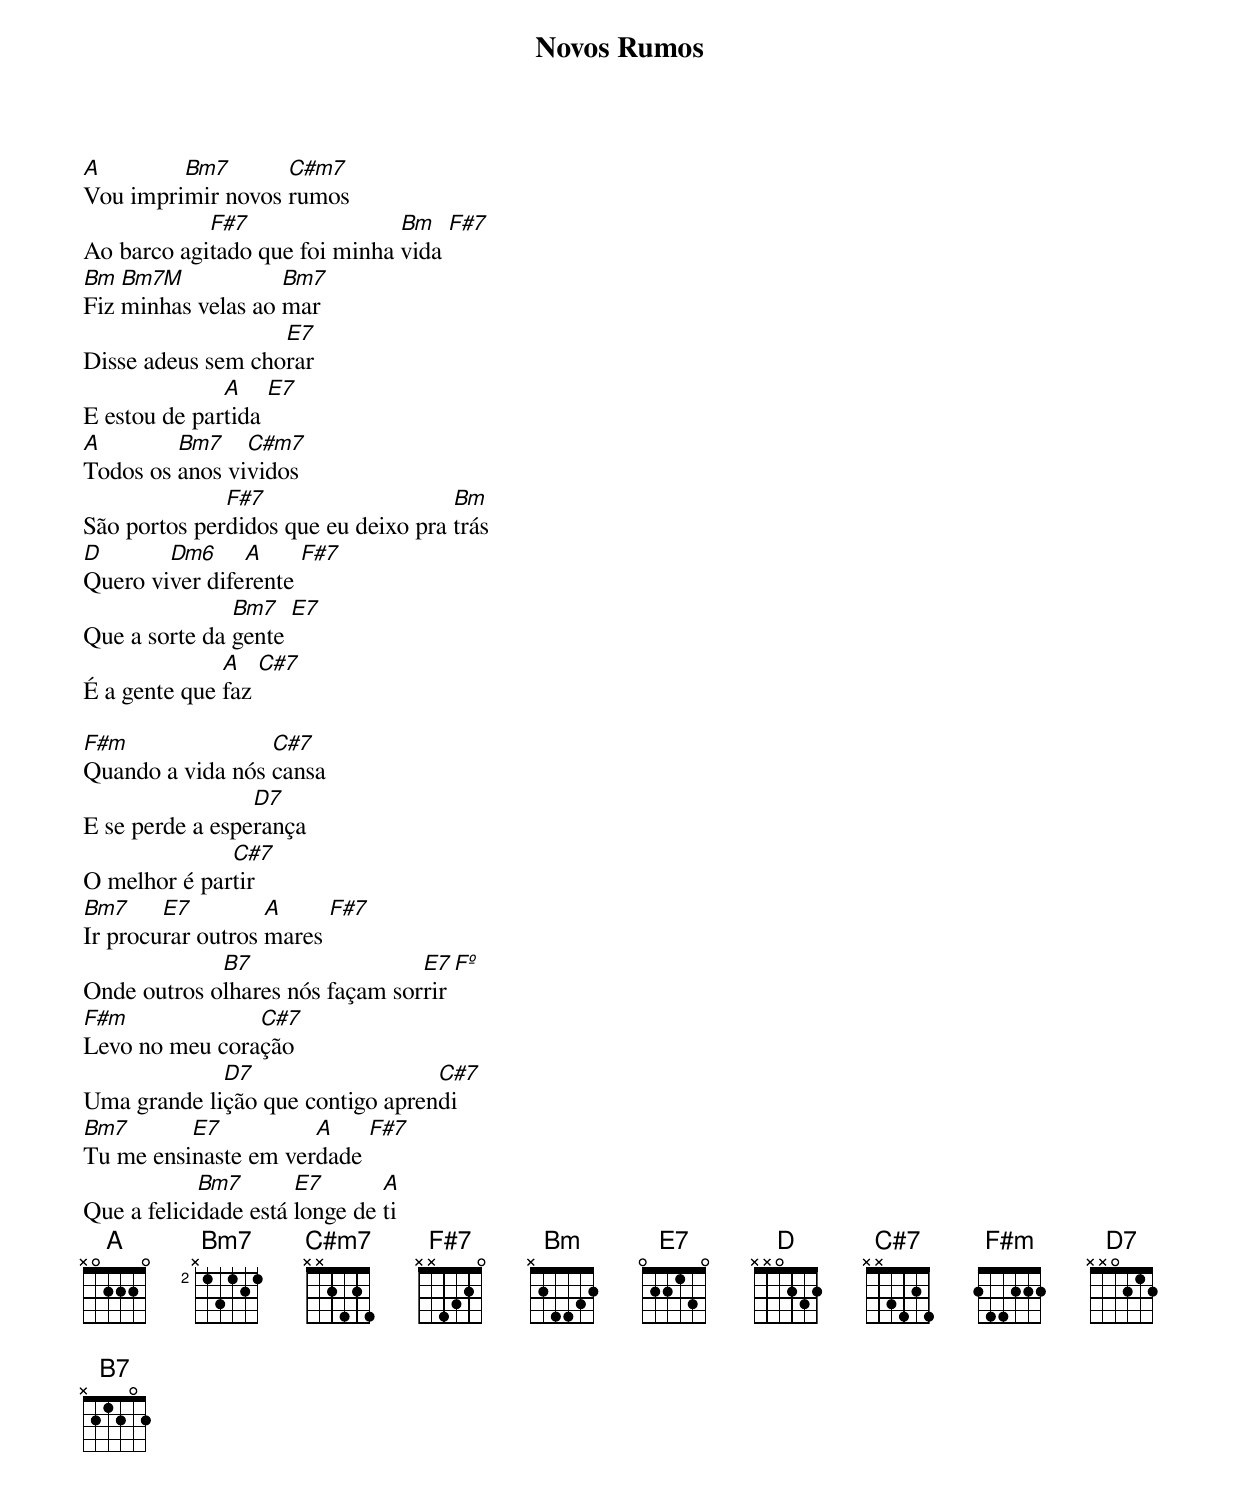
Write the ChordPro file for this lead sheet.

{title: Novos Rumos}
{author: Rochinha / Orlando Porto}
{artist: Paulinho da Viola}
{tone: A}

[A]Vou impri[Bm7]mir novos [C#m7]rumos
Ao barco agi[F#7]tado que foi minha [Bm]vida [F#7]
[Bm]Fiz [Bm7M]minhas velas ao [Bm7]mar
Disse adeus sem cho[E7]rar
E estou de par[A]tida [E7]
[A]Todos os [Bm7]anos vi[C#m7]vidos
São portos per[F#7]didos que eu deixo pra [Bm]trás
[D]Quero vi[Dm6]ver dife[A]rente [F#7]
Que a sorte da [Bm7]gente [E7]
É a gente que [A]faz [C#7]

[F#m]Quando a vida nós [C#7]cansa
E se perde a espe[D7]rança
O melhor é par[C#7]tir
[Bm7]Ir procu[E7]rar outros [A]mares [F#7]
Onde outros o[B7]lhares nós façam sor[E7]rir [Fº]
[F#m]Levo no meu cora[C#7]ção
Uma grande li[D7]ção que contigo apren[C#7]di
[Bm7]Tu me ensi[E7]naste em ver[A]dade [F#7]
Que a felici[Bm7]dade está [E7]longe de [A]ti
